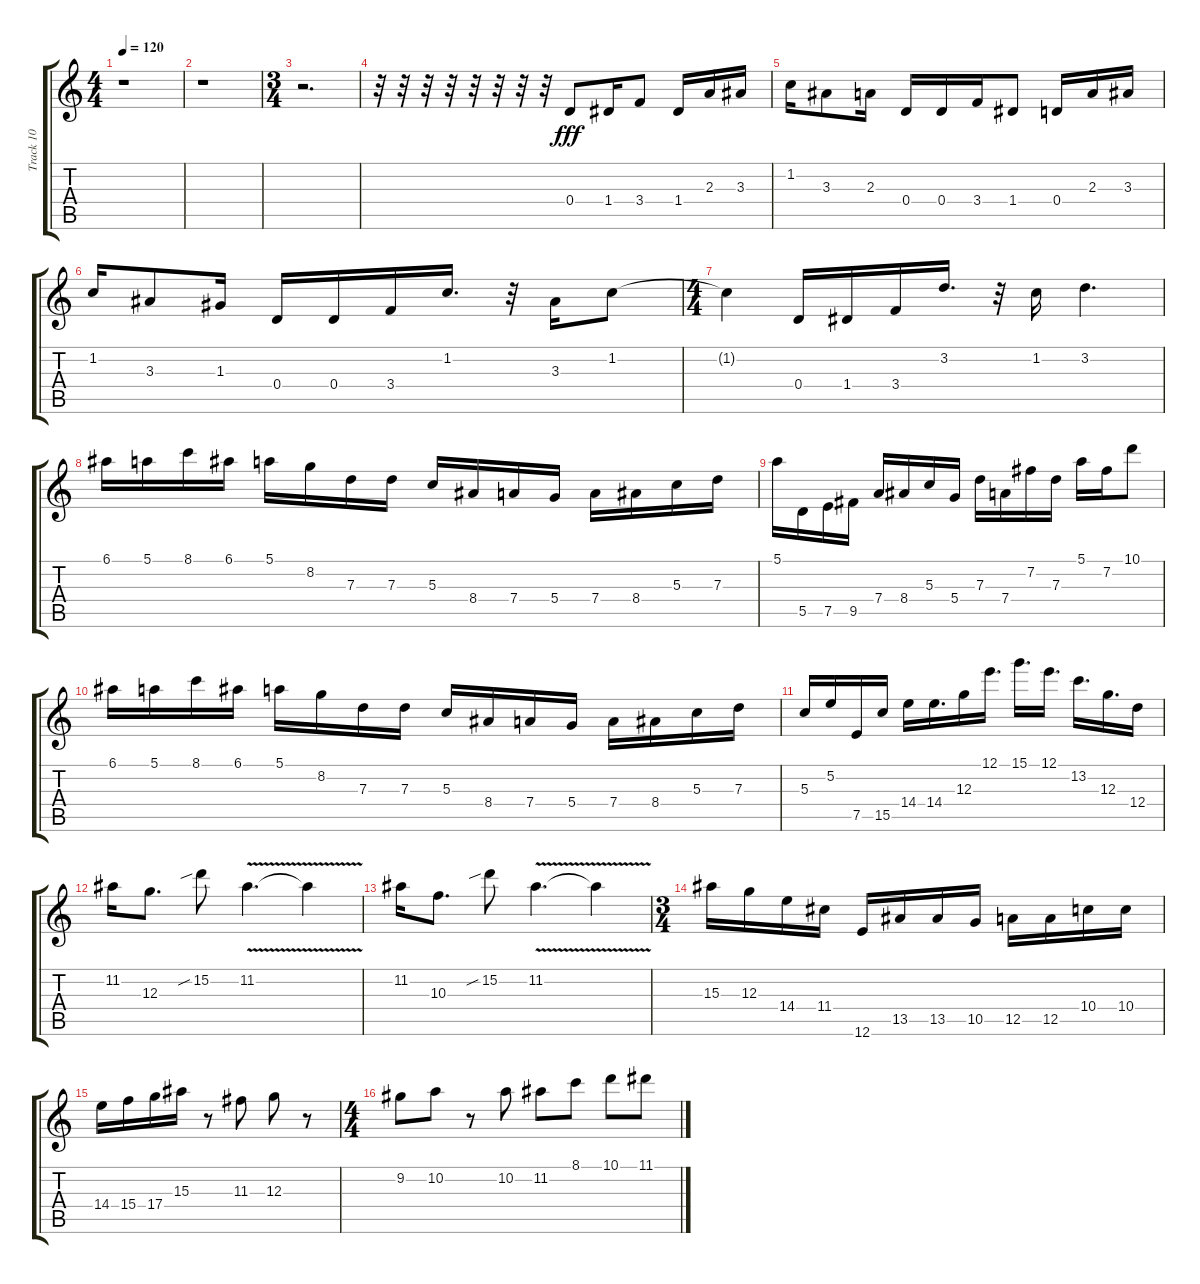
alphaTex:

\track ("Track 10" "Track 10") {instrument overdrivenguitar}
\staff {score tabs}
\tuning (E4 B3 G3 D3 A2 E2) {hide}
\ts (4 4)
\tempo 120
\clef g2
\ks c
r.1{dy f} |
r.1 |
\ts (3 4)
r.2{d} |
r.32 r.32 r.32 r.32 r.32 r.32 r.32 r.32 0.4.8{dy fff} 1.4.16 3.4.8 1.4.16 2.3.16 3.3.16 |
1.2.16 3.3.8 2.3.16 0.4.16 0.4.16 3.4.16 1.4.8 0.4.16 2.3.16 3.3.16 |
1.2.16 3.3.8 1.3.16 0.4.16 0.4.16 3.4.16 1.2.16{d} r.32 3.3.16 1.2.8 |
\ts (4 4)
1.2{t}.4 0.4.16 1.4.16 3.4.16 3.2.16{d} r.32 1.2.16 3.2.4{d} |
6.1.16{volume 16} 5.1.16 8.1.16 6.1.16 5.1.16 8.2.16 7.3.16 7.3.16 5.3.16 8.4.16 7.4.16 5.4.16 7.4.16 8.4.16 5.3.16 7.3.16 |
5.1.16 5.5.16 7.5.16 9.5.16 7.4.16 8.4.16 5.3.16 5.4.16 7.3.16 7.4.16 7.2.16 7.3.16 5.1.16 7.2.16 10.1.8 |
6.1.16 5.1.16 8.1.16 6.1.16 5.1.16 8.2.16 7.3.16 7.3.16 5.3.16 8.4.16 7.4.16 5.4.16 7.4.16 8.4.16 5.3.16 7.3.16 |
5.3.16 5.2.16 7.5.16 15.5.16 14.4.16 14.4.16{d} 12.3.16 12.1.16{d} 15.1.16{d} 12.1.16{d} 13.2.16{d} 12.3.16{d} 12.4.16 |
11.2.16 12.3.8{d} 15.2{sib}.8 11.2{v}.4{d} 11.2{t}.4 |
11.2.16 10.3.8{d} 15.2{sib}.8 11.2{v}.4{d} 11.2{t}.4 |
\ts (3 4)
15.3.16 12.3.16 14.4.16 11.4.16 12.6.16 13.5.16 13.5.16 10.5.16 12.5.16 12.5.16 10.4.16 10.4.16 |
14.4.16 15.4.16 17.4.16 15.3.16 r.8 11.3.8 12.3.8 r.8 |
\ts (4 4)
9.2.8 10.2.8 r.8 10.2.8 11.2.8 8.1.8 10.1.8 11.1.8
